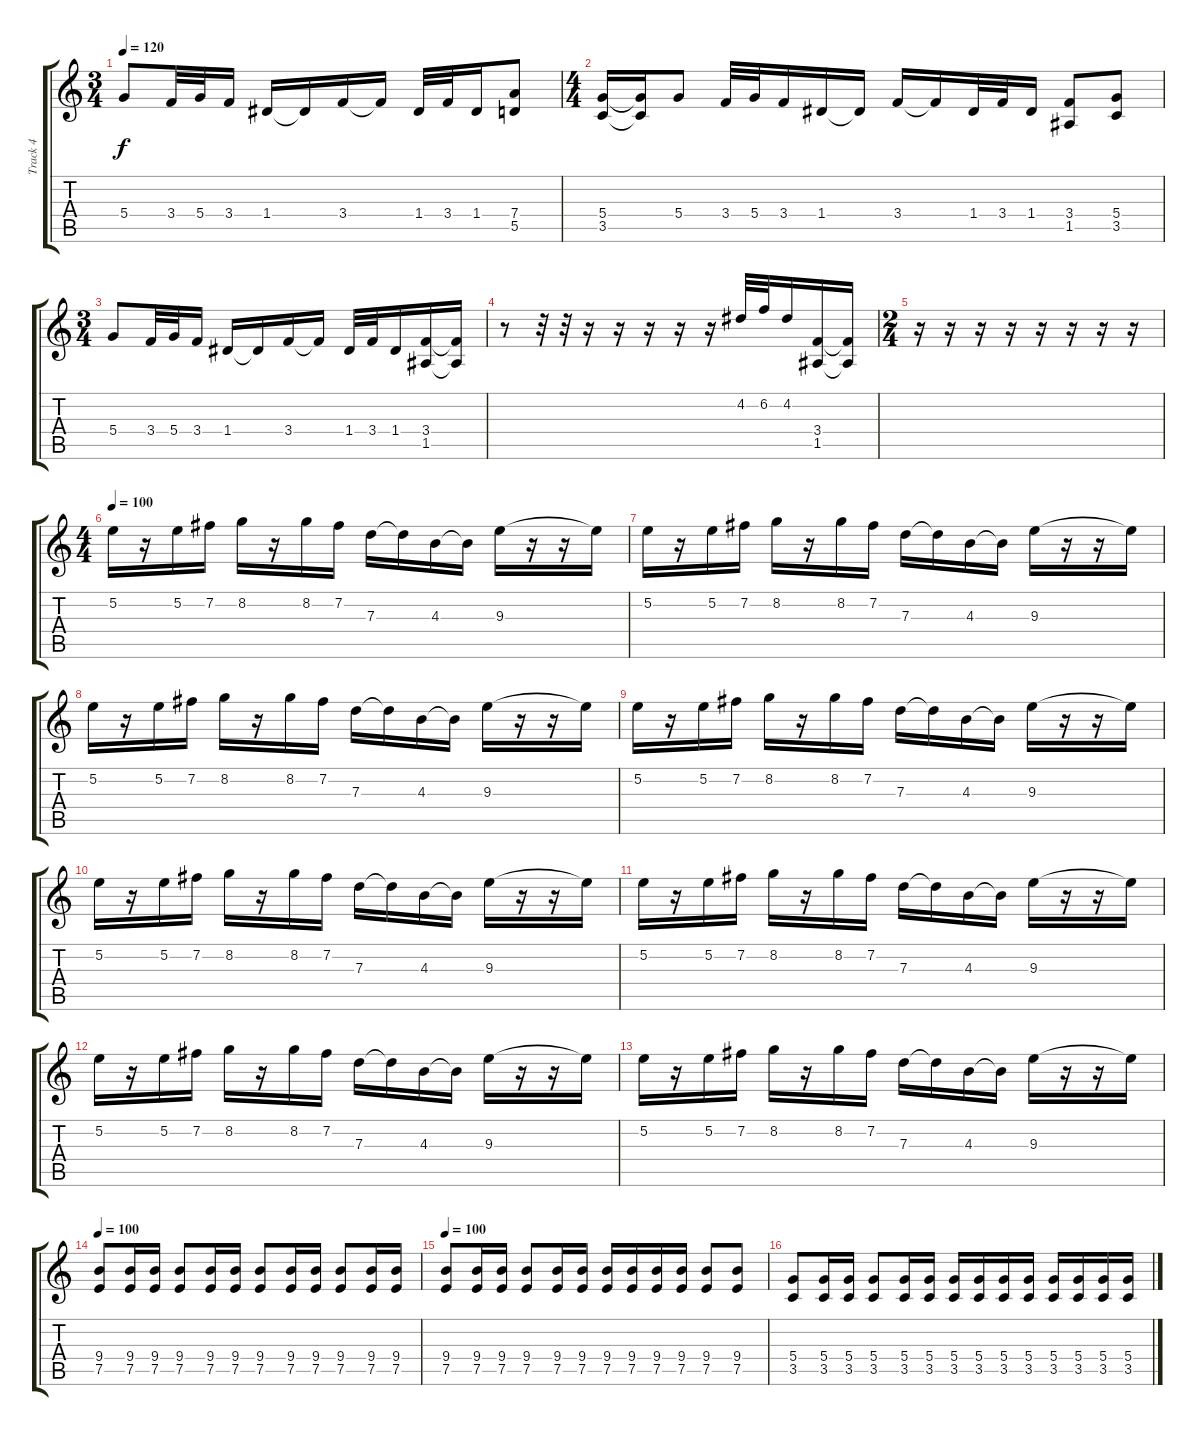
\track ("Track 4" "Track 4") {instrument overdrivenguitar}
\staff {score tabs}
\tuning (E4 B3 G3 D3 A2 E2) {hide}
\ts (3 4)
\tempo 120
\clef g2
\ks c
5.4.8{dy f} 3.4.32 5.4.32 3.4.16 1.4.16 1.4{t}.16 3.4.16 3.4{t}.16 1.4.32 3.4.32 1.4.16 (7.4 5.5).8 |
\ts (4 4)
(5.4 3.5).16 (5.4{t} 3.5{t}).16 5.4.8 3.4.32 5.4.32 3.4.16 1.4.16 1.4{t}.16 3.4.16 3.4{t}.16 1.4.32 3.4.32 1.4.16 (3.4 1.5).8 (5.4 3.5).8 |
\ts (3 4)
5.4.8 3.4.32 5.4.32 3.4.16 1.4.16 1.4{t}.16 3.4.16 3.4{t}.16 1.4.32 3.4.32 1.4.16 (3.4 1.5).16 (3.4{t} 1.5{t}).16 |
r.8 r.32 r.32 r.16 r.16 r.16 r.16 r.16 4.2.32 6.2.32 4.2.16 (3.4 1.5).16 (3.4{t} 1.5{t}).16 |
\ts (2 4)
r.16 r.16 r.16 r.16 r.16 r.16 r.16 r.16 |
\ts (4 4)
\tempo 100
5.2.16 r.16 5.2.16 7.2.16 8.2.16 r.16 8.2.16 7.2.16 7.3.16 7.3{t}.16 4.3.16 4.3{t}.16 9.3.16 r.16 r.16 9.3{t}.16 |
5.2.16 r.16 5.2.16 7.2.16 8.2.16 r.16 8.2.16 7.2.16 7.3.16 7.3{t}.16 4.3.16 4.3{t}.16 9.3.16 r.16 r.16 9.3{t}.16 |
5.2.16 r.16 5.2.16 7.2.16 8.2.16 r.16 8.2.16 7.2.16 7.3.16 7.3{t}.16 4.3.16 4.3{t}.16 9.3.16 r.16 r.16 9.3{t}.16 |
5.2.16 r.16 5.2.16 7.2.16 8.2.16 r.16 8.2.16 7.2.16 7.3.16 7.3{t}.16 4.3.16 4.3{t}.16 9.3.16 r.16 r.16 9.3{t}.16 |
5.2.16 r.16 5.2.16 7.2.16 8.2.16 r.16 8.2.16 7.2.16 7.3.16 7.3{t}.16 4.3.16 4.3{t}.16 9.3.16 r.16 r.16 9.3{t}.16 |
5.2.16 r.16 5.2.16 7.2.16 8.2.16 r.16 8.2.16 7.2.16 7.3.16 7.3{t}.16 4.3.16 4.3{t}.16 9.3.16 r.16 r.16 9.3{t}.16 |
5.2.16 r.16 5.2.16 7.2.16 8.2.16 r.16 8.2.16 7.2.16 7.3.16 7.3{t}.16 4.3.16 4.3{t}.16 9.3.16 r.16 r.16 9.3{t}.16 |
5.2.16 r.16 5.2.16 7.2.16 8.2.16 r.16 8.2.16 7.2.16 7.3.16 7.3{t}.16 4.3.16 4.3{t}.16 9.3.16 r.16 r.16 9.3{t}.16 |
\tempo 100
(9.4 7.5).8 (9.4 7.5).16 (9.4 7.5).16 (9.4 7.5).8 (9.4 7.5).16 (9.4 7.5).16 (9.4 7.5).8 (9.4 7.5).16 (9.4 7.5).16 (9.4 7.5).8 (9.4 7.5).16 (9.4 7.5).16 |
\tempo 100
(9.4 7.5).8 (9.4 7.5).16 (9.4 7.5).16 (9.4 7.5).8 (9.4 7.5).16 (9.4 7.5).16 (9.4 7.5).16 (9.4 7.5).16 (9.4 7.5).16 (9.4 7.5).16 (9.4 7.5).8 (9.4 7.5).8 |
(5.4 3.5).8 (5.4 3.5).16 (5.4 3.5).16 (5.4 3.5).8 (5.4 3.5).16 (5.4 3.5).16 (5.4 3.5).16 (5.4 3.5).16 (5.4 3.5).16 (5.4 3.5).16 (5.4 3.5).16 (5.4 3.5).16 (5.4 3.5).16 (5.4 3.5).16
